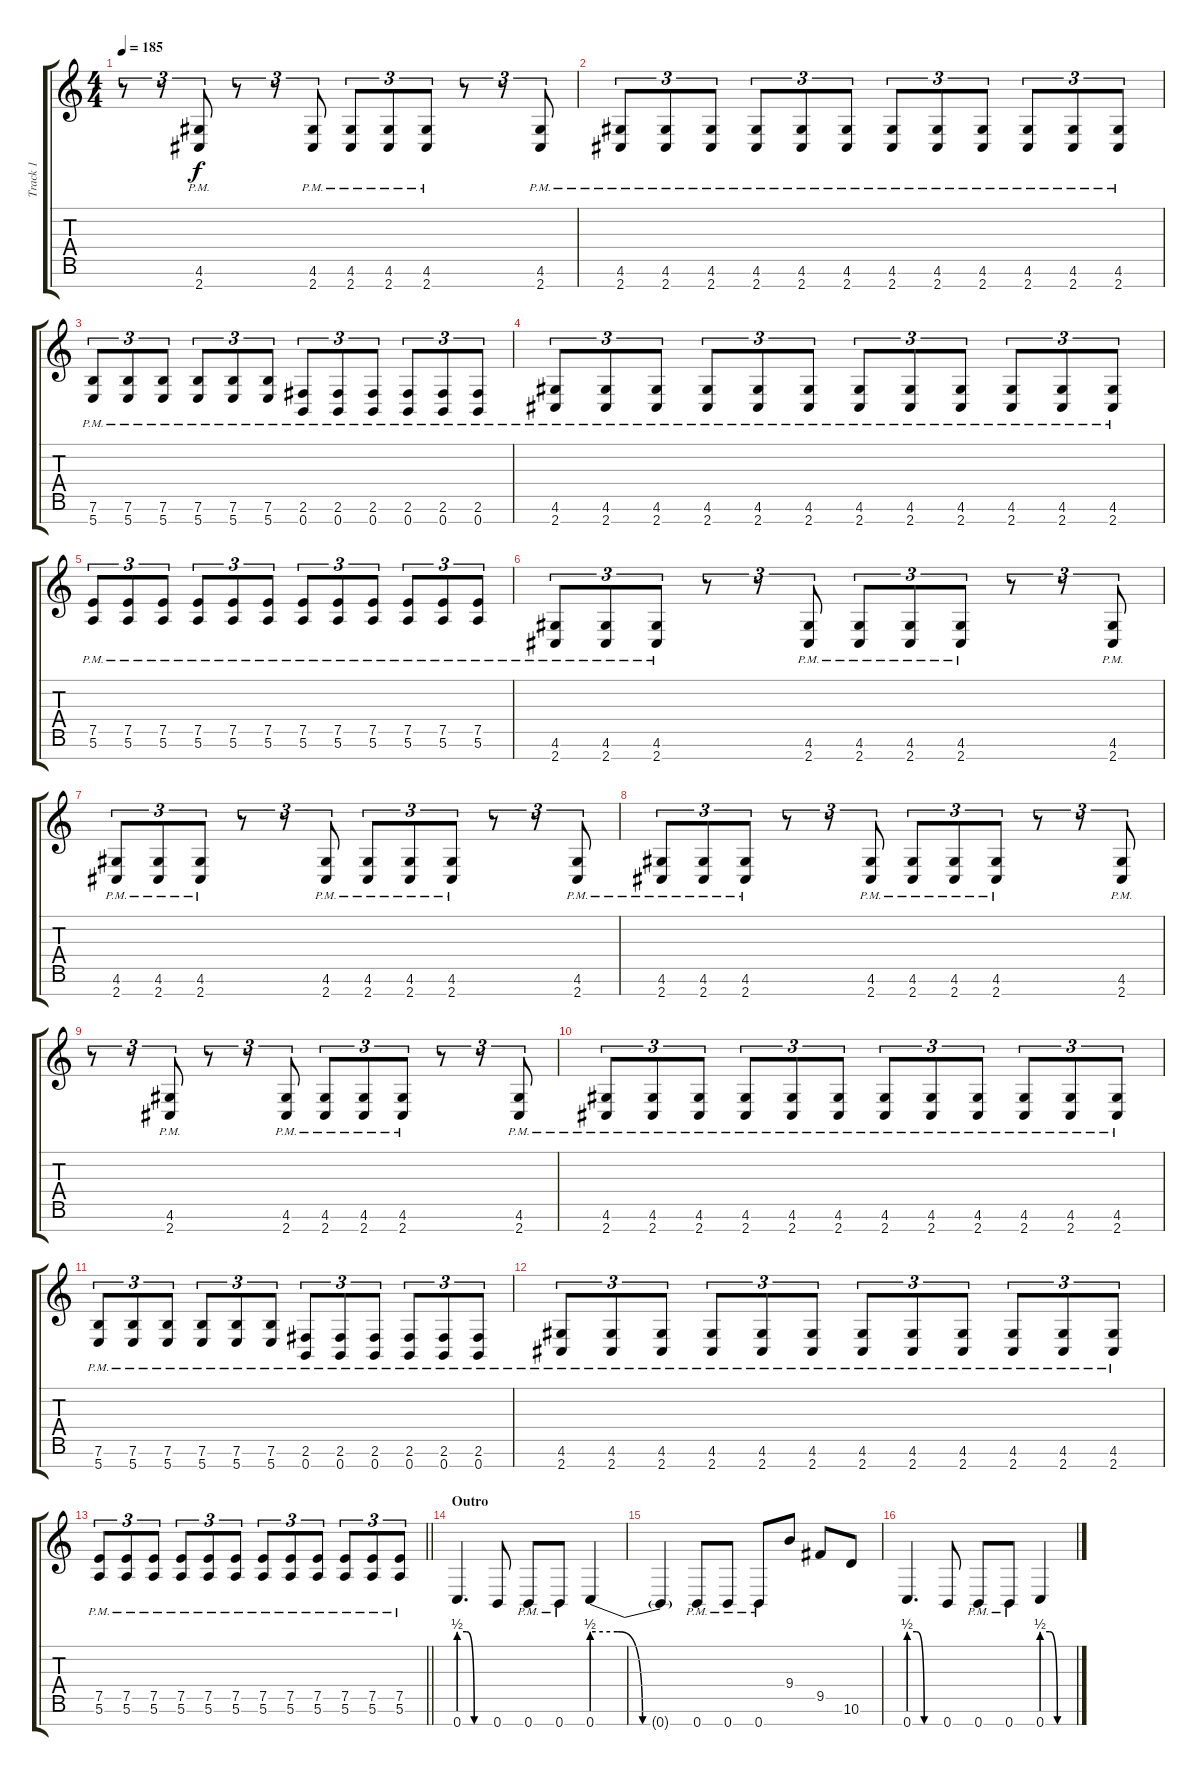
\track ("Track 1" "Track 1") {instrument distortionguitar}
\staff {score tabs}
\tuning (E4 B3 G3 D3 A2 E2 B1) {hide}
\ts (4 4)
\tempo 185
\clef g2
\ks c
r.8{tu (3 2) dy f} r.8{tu (3 2)} (4.6{pm} 2.7{pm}).8{tu (3 2)} r.8{tu (3 2)} r.8{tu (3 2)} (4.6{pm} 2.7{pm}).8{tu (3 2)} (4.6{pm} 2.7{pm}).8{tu (3 2)} (4.6{pm} 2.7{pm}).8{tu (3 2)} (4.6{pm} 2.7{pm}).8{tu (3 2)} r.8{tu (3 2)} r.8{tu (3 2)} (4.6{pm} 2.7{pm}).8{tu (3 2)} |
(4.6{pm} 2.7{pm}).8{tu (3 2)} (4.6{pm} 2.7{pm}).8{tu (3 2)} (4.6{pm} 2.7{pm}).8{tu (3 2)} (4.6{pm} 2.7{pm}).8{tu (3 2)} (4.6{pm} 2.7{pm}).8{tu (3 2)} (4.6{pm} 2.7{pm}).8{tu (3 2)} (4.6{pm} 2.7{pm}).8{tu (3 2)} (4.6{pm} 2.7{pm}).8{tu (3 2)} (4.6{pm} 2.7{pm}).8{tu (3 2)} (4.6{pm} 2.7{pm}).8{tu (3 2)} (4.6{pm} 2.7{pm}).8{tu (3 2)} (4.6{pm} 2.7{pm}).8{tu (3 2)} |
(7.6{pm} 5.7{pm}).8{tu (3 2)} (7.6{pm} 5.7{pm}).8{tu (3 2)} (7.6{pm} 5.7{pm}).8{tu (3 2)} (7.6{pm} 5.7{pm}).8{tu (3 2)} (7.6{pm} 5.7{pm}).8{tu (3 2)} (7.6{pm} 5.7{pm}).8{tu (3 2)} (2.6{pm} 0.7{pm}).8{tu (3 2)} (2.6{pm} 0.7{pm}).8{tu (3 2)} (2.6{pm} 0.7{pm}).8{tu (3 2)} (2.6{pm} 0.7{pm}).8{tu (3 2)} (2.6{pm} 0.7{pm}).8{tu (3 2)} (2.6{pm} 0.7{pm}).8{tu (3 2)} |
(4.6{pm} 2.7{pm}).8{tu (3 2)} (4.6{pm} 2.7{pm}).8{tu (3 2)} (4.6{pm} 2.7{pm}).8{tu (3 2)} (4.6{pm} 2.7{pm}).8{tu (3 2)} (4.6{pm} 2.7{pm}).8{tu (3 2)} (4.6{pm} 2.7{pm}).8{tu (3 2)} (4.6{pm} 2.7{pm}).8{tu (3 2)} (4.6{pm} 2.7{pm}).8{tu (3 2)} (4.6{pm} 2.7{pm}).8{tu (3 2)} (4.6{pm} 2.7{pm}).8{tu (3 2)} (4.6{pm} 2.7{pm}).8{tu (3 2)} (4.6{pm} 2.7{pm}).8{tu (3 2)} |
(7.5{pm} 5.6{pm}).8{tu (3 2)} (7.5{pm} 5.6{pm}).8{tu (3 2)} (7.5{pm} 5.6{pm}).8{tu (3 2)} (7.5{pm} 5.6{pm}).8{tu (3 2)} (7.5{pm} 5.6{pm}).8{tu (3 2)} (7.5{pm} 5.6{pm}).8{tu (3 2)} (7.5{pm} 5.6{pm}).8{tu (3 2)} (7.5{pm} 5.6{pm}).8{tu (3 2)} (7.5{pm} 5.6{pm}).8{tu (3 2)} (7.5{pm} 5.6{pm}).8{tu (3 2)} (7.5{pm} 5.6{pm}).8{tu (3 2)} (7.5{pm} 5.6{pm}).8{tu (3 2)} |
(4.6{pm} 2.7{pm}).8{tu (3 2)} (4.6{pm} 2.7{pm}).8{tu (3 2)} (4.6{pm} 2.7{pm}).8{tu (3 2)} r.8{tu (3 2)} r.8{tu (3 2)} (4.6{pm} 2.7{pm}).8{tu (3 2)} (4.6{pm} 2.7{pm}).8{tu (3 2)} (4.6{pm} 2.7{pm}).8{tu (3 2)} (4.6{pm} 2.7{pm}).8{tu (3 2)} r.8{tu (3 2)} r.8{tu (3 2)} (4.6{pm} 2.7{pm}).8{tu (3 2)} |
(4.6{pm} 2.7{pm}).8{tu (3 2)} (4.6{pm} 2.7{pm}).8{tu (3 2)} (4.6{pm} 2.7{pm}).8{tu (3 2)} r.8{tu (3 2)} r.8{tu (3 2)} (4.6{pm} 2.7{pm}).8{tu (3 2)} (4.6{pm} 2.7{pm}).8{tu (3 2)} (4.6{pm} 2.7{pm}).8{tu (3 2)} (4.6{pm} 2.7{pm}).8{tu (3 2)} r.8{tu (3 2)} r.8{tu (3 2)} (4.6{pm} 2.7{pm}).8{tu (3 2)} |
(4.6{pm} 2.7{pm}).8{tu (3 2)} (4.6{pm} 2.7{pm}).8{tu (3 2)} (4.6{pm} 2.7{pm}).8{tu (3 2)} r.8{tu (3 2)} r.8{tu (3 2)} (4.6{pm} 2.7{pm}).8{tu (3 2)} (4.6{pm} 2.7{pm}).8{tu (3 2)} (4.6{pm} 2.7{pm}).8{tu (3 2)} (4.6{pm} 2.7{pm}).8{tu (3 2)} r.8{tu (3 2)} r.8{tu (3 2)} (4.6{pm} 2.7{pm}).8{tu (3 2)} |
r.8{tu (3 2)} r.8{tu (3 2)} (4.6{pm} 2.7{pm}).8{tu (3 2)} r.8{tu (3 2)} r.8{tu (3 2)} (4.6{pm} 2.7{pm}).8{tu (3 2)} (4.6{pm} 2.7{pm}).8{tu (3 2)} (4.6{pm} 2.7{pm}).8{tu (3 2)} (4.6{pm} 2.7{pm}).8{tu (3 2)} r.8{tu (3 2)} r.8{tu (3 2)} (4.6{pm} 2.7{pm}).8{tu (3 2)} |
(4.6{pm} 2.7{pm}).8{tu (3 2)} (4.6{pm} 2.7{pm}).8{tu (3 2)} (4.6{pm} 2.7{pm}).8{tu (3 2)} (4.6{pm} 2.7{pm}).8{tu (3 2)} (4.6{pm} 2.7{pm}).8{tu (3 2)} (4.6{pm} 2.7{pm}).8{tu (3 2)} (4.6{pm} 2.7{pm}).8{tu (3 2)} (4.6{pm} 2.7{pm}).8{tu (3 2)} (4.6{pm} 2.7{pm}).8{tu (3 2)} (4.6{pm} 2.7{pm}).8{tu (3 2)} (4.6{pm} 2.7{pm}).8{tu (3 2)} (4.6{pm} 2.7{pm}).8{tu (3 2)} |
(7.6{pm} 5.7{pm}).8{tu (3 2)} (7.6{pm} 5.7{pm}).8{tu (3 2)} (7.6{pm} 5.7{pm}).8{tu (3 2)} (7.6{pm} 5.7{pm}).8{tu (3 2)} (7.6{pm} 5.7{pm}).8{tu (3 2)} (7.6{pm} 5.7{pm}).8{tu (3 2)} (2.6{pm} 0.7{pm}).8{tu (3 2)} (2.6{pm} 0.7{pm}).8{tu (3 2)} (2.6{pm} 0.7{pm}).8{tu (3 2)} (2.6{pm} 0.7{pm}).8{tu (3 2)} (2.6{pm} 0.7{pm}).8{tu (3 2)} (2.6{pm} 0.7{pm}).8{tu (3 2)} |
(4.6{pm} 2.7{pm}).8{tu (3 2)} (4.6{pm} 2.7{pm}).8{tu (3 2)} (4.6{pm} 2.7{pm}).8{tu (3 2)} (4.6{pm} 2.7{pm}).8{tu (3 2)} (4.6{pm} 2.7{pm}).8{tu (3 2)} (4.6{pm} 2.7{pm}).8{tu (3 2)} (4.6{pm} 2.7{pm}).8{tu (3 2)} (4.6{pm} 2.7{pm}).8{tu (3 2)} (4.6{pm} 2.7{pm}).8{tu (3 2)} (4.6{pm} 2.7{pm}).8{tu (3 2)} (4.6{pm} 2.7{pm}).8{tu (3 2)} (4.6{pm} 2.7{pm}).8{tu (3 2)} |
\barLineRight lightlight
(7.5{pm} 5.6{pm}).8{tu (3 2)} (7.5{pm} 5.6{pm}).8{tu (3 2)} (7.5{pm} 5.6{pm}).8{tu (3 2)} (7.5{pm} 5.6{pm}).8{tu (3 2)} (7.5{pm} 5.6{pm}).8{tu (3 2)} (7.5{pm} 5.6{pm}).8{tu (3 2)} (7.5{pm} 5.6{pm}).8{tu (3 2)} (7.5{pm} 5.6{pm}).8{tu (3 2)} (7.5{pm} 5.6{pm}).8{tu (3 2)} (7.5{pm} 5.6{pm}).8{tu (3 2)} (7.5{pm} 5.6{pm}).8{tu (3 2)} (7.5{pm} 5.6{pm}).8{tu (3 2)} |
\section ("" "Outro")
0.7{be (custom 0 2 15 2 30 0 60 0)}.4{d} 0.7.8 0.7{pm}.8 0.7{pm}.8 0.7{be (custom 0 2 15 2 30 0 60 0)}.4 |
0.7{t}.4 0.7{pm}.8 0.7{pm}.8 0.7{pm}.8 9.4.8 9.5.8 10.6.8 |
0.7{be (custom 0 2 15 2 30 0 60 0)}.4{d} 0.7.8 0.7{pm}.8 0.7{pm}.8 0.7{be (custom 0 2 15 2 30 0 60 0)}.4
